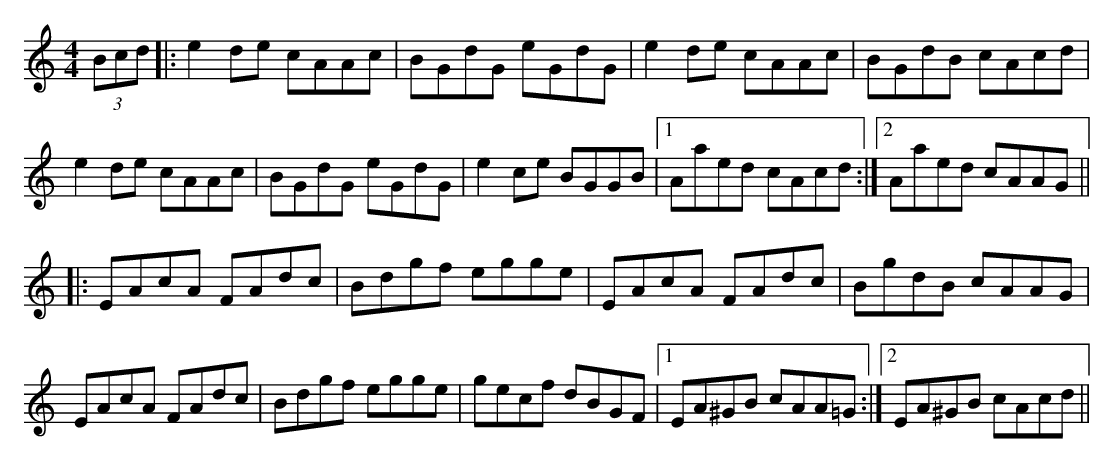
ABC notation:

X:1
M:4/4
K:Amin
(3Bcd|:e2 de cAAc|BGdG eGdG|e2 de cAAc|BGdB cAcd|
e2 de cAAc|BGdG eGdG|e2 ce BGGB|1 Aaed cAcd:|2 Aaed cAAG||
|:EAcA FAdc|Bdgf egge|EAcA FAdc|BgdB cAAG|
EAcA FAdc|Bdgf egge|gecf dBGF|1 EA^GB cAA=G:|2 EA^GB cAcd||
